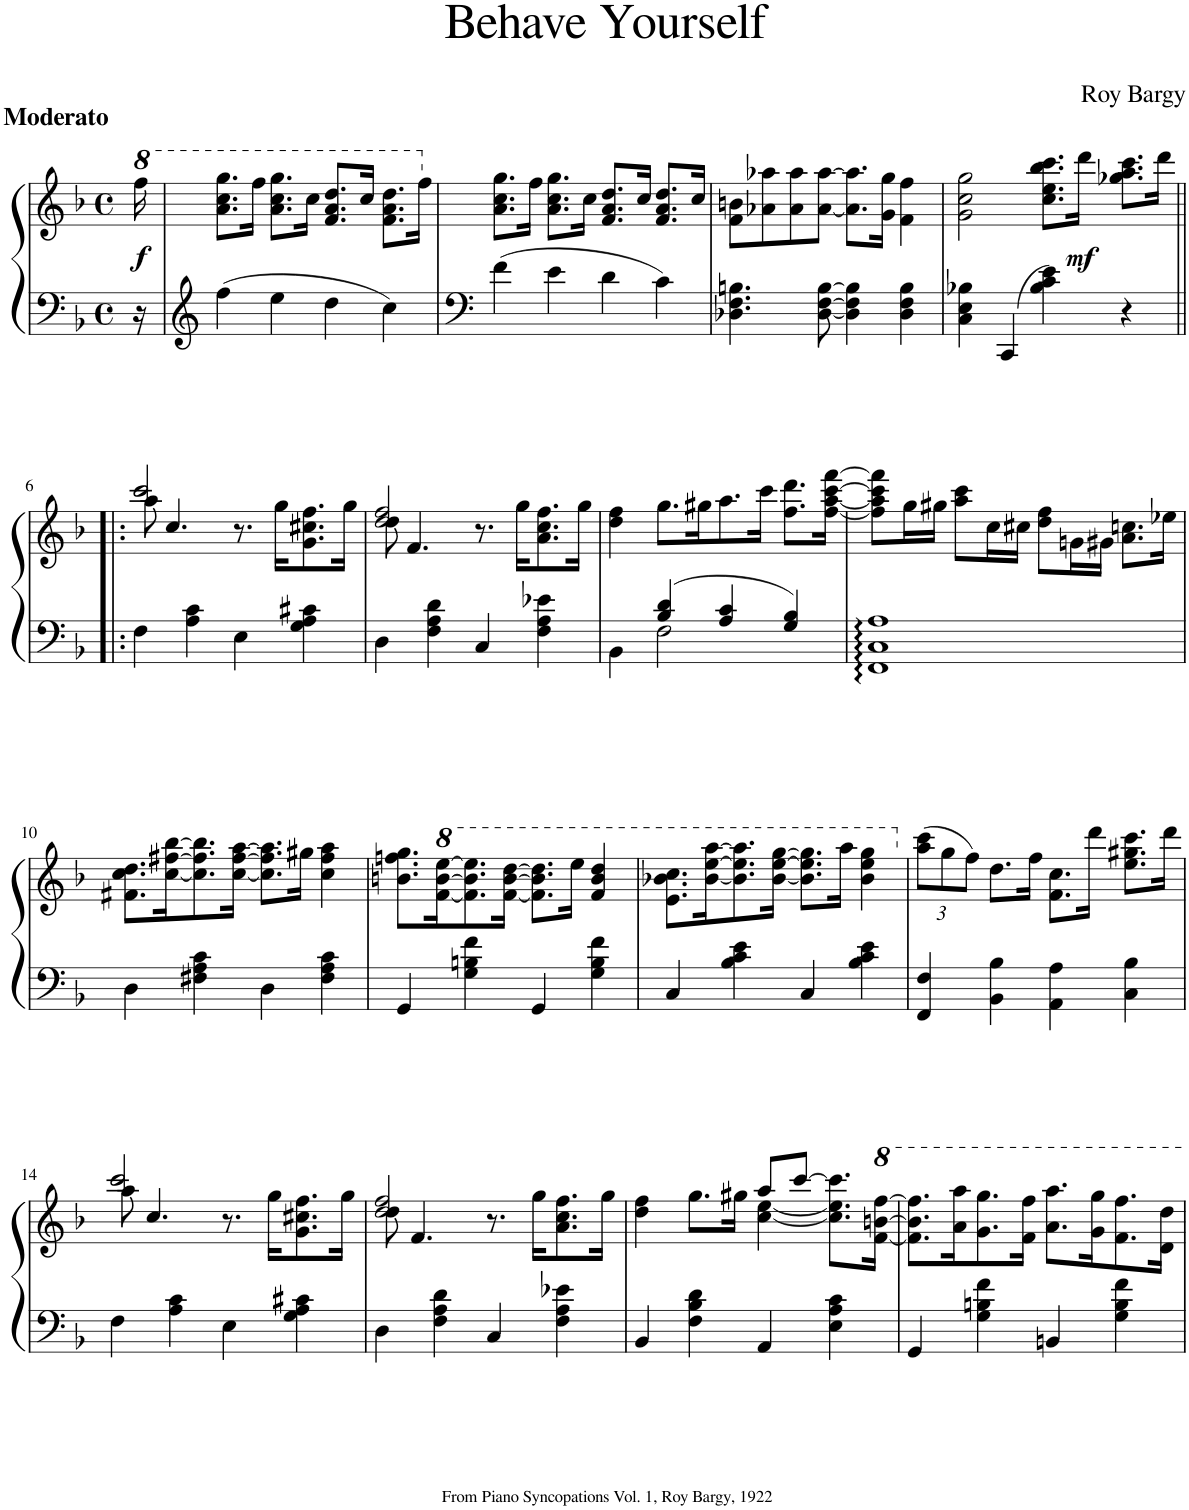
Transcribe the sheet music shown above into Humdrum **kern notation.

**kern	**kern	**dynam
*part1	*part1	*part1
*staff2	*staff1	*staff1/2
*I"Piano	*	*
*I'Pno.	*	*
*clefF4	*clefG2	*
*k[b-]	*k[b-]	*
*M4/4	*M4/4	*
*met(c)	*met(c)	*
*	*8va	*
=1	=1	=1
!	!LO:TX:a:B:t=Moderato	!
!	!	!LO:DY:b
16r	16fff\	f
=2	=2	=2
4ff\	8.aa\ 8.ccc\ 8.ggg\L	.
.	16fff\Jk	.
4ee\	8.aa\ 8.ccc\ 8.ggg\L	.
.	16ccc\Jk	.
4dd\	8.ff/ 8.aa/ 8.ddd/L	.
.	16ccc/Jk	.
4cc\	8.ff\ 8.aa\ 8.ddd\L	.
*	*X8va	*
.	16ff\Jk	.
=3	=3	=3
4f\	8.a\ 8.cc\ 8.gg\L	.
.	16ff\Jk	.
4e\	8.a\ 8.cc\ 8.gg\L	.
.	16cc\Jk	.
4d\	8.f/ 8.a/ 8.dd/L	.
.	16cc/Jk	.
4c\	8.f/ 8.a/ 8.dd/L	.
.	16cc/Jk	.
=4	=4	=4
4.D-X\ 4.F\ 4.Bn\	8f\ 8bn\L	.
.	8a-X\ 8aa-X\	.
.	8a-\ 8aa-\	.
[8D-\ [8F\ [8B\	[8a-\ [8aa-\J	.
4D-\] 4F\] 4B\]	8.a-\] 8.aa-\]L	.
.	16g\ 16gg\Jk	.
4D-\ 4F\ 4B\	4f\ 4ff\	.
=5	=5	=5
4C\ 4E\ 4B-X\	2g\ 2cc\ 2gg\	.
4CC/	.	.
4B-\ 4c\ 4e\	8.cc\ 8.ee\ 8.bb-\ 8.ccc\L	.
!	!	!LO:DY:b
.	16ddd\Jk	mf
4r	8.gg-X\ 8.aa\ 8.ccc\L	.
.	16ddd\Jk	.
!!LO:LB:g=z
=6!|:	=6!|:	=6!|:
*	*^	*
4F\	8aa\	2aa/ 2ccc/	.
.	4.cc/	.	.
4A\ 4c\	.	.	.
4E\	8.r	2ryy	.
.	16gg\KL	.	.
4G\ 4A\ 4c#X\	8.g\ 8.cc#X\ 8.ff\	.	.
.	16gg\Jk	.	.
=7	=7	=7	=7
4D\	8dd\	2dd/ 2ff/	.
.	4.f/	.	.
4F\ 4A\ 4d\	.	.	.
4C/	8.r	2ryy	.
.	16gg\KL	.	.
4F\ 4A\ 4e-X\	8.a\ 8.cc\ 8.ff\	.	.
.	16gg\Jk	.	.
*	*v	*v	*
=8	=8	=8
*^	*	*
4ryy	4BB-\	4dd\ 4ff\	.
4B-/ 4d/	2.F\	8.gg\L	.
.	.	16gg#X\K	.
4A/ 4c/	.	8.aa\	.
.	.	16ccc\Jk	.
4G/ 4B-/	.	8.ff\ 8.ddd\L	.
.	.	[16ff\ [16aa\ [16ccc\ [16fff\Jk	.
*v	*v	*	*
=9	=9	=9
1FF 1C 1A	8ff\] 8aa\] 8ccc\] 8fff\]L	.
.	16gg\L	.
.	16gg#X\JJ	.
.	8aa\ 8ccc\L	.
.	16cc\L	.
.	16cc#X\JJ	.
.	8dd\ 8ff\L	.
.	16gn\L	.
.	16g#X\JJ	.
.	8.a\ 8.ccn\L	.
.	16ee-X\Jk	.
!!LO:LB:g=z
=10	=10	=10
4D\	8.f#X\ 8.cc\ 8.dd\L	.
.	[16cc\ [16ff#X\ [16bb-\K	.
4F#X\ 4A\ 4c\	8.cc\] 8.ff#\] 8.bb-\]	.
.	[16cc\ [16ff#\ [16aa\Jk	.
4D\	8.cc\] 8.ff#\] 8.aa\]L	.
.	16gg#X\Jk	.
4F#\ 4A\ 4c\	4cc\ 4ff#\ 4aa\	.
=11	=11	=11
4GG/	8.bn\ 8.ffn\ 8.gg\L	.
*	*8va	*
.	[16ff\ [16bb\ [16eee\K	.
4G\ 4Bn\ 4f\	8.ff\] 8.bb\] 8.eee\]	.
.	[16ff\ [16bb\ [16ddd\Jk	.
4GG/	8.ff\] 8.bb\] 8.ddd\]L	.
.	16eee\Jk	.
4G\ 4B\ 4f\	4ff/ 4bb/ 4ddd/	.
=12	=12	=12
4C/	8.ee\ 8.bb-X\ 8.ccc\L	.
.	[16bb-\ [16eee\ [16aaa\K	.
4B-\ 4c\ 4e\	8.bb-\] 8.eee\] 8.aaa\]	.
.	[16bb-\ [16eee\ [16ggg\Jk	.
4C/	8.bb-\] 8.eee\] 8.ggg\]L	.
.	16aaa\Jk	.
4B-\ 4c\ 4e\	4bb-\ 4eee\ 4ggg\	.
=13	=13	=13
*	*X8va	*
*	*Xbrackettup	*
4FF/ 4F/	(12aa\ 12ccc\L	.
.	12gg\	.
.	12ff\J)	.
4BB-\ 4B-\	8.dd\L	.
.	16ff\Jk	.
4AA\ 4A\	8.f\ 8.cc\L	.
.	16ddd\Jk	.
4C\ 4B-\	8.ee\ 8.gg#X\ 8.ccc\L	.
.	16ddd\Jk	.
!!LO:LB:g=z
=14	=14	=14
*	*^	*
4F\	8aa\	2aa/ 2ccc/	.
.	4.cc/	.	.
4A\ 4c\	.	.	.
4E\	8.r	2ryy	.
.	16gg\KL	.	.
4G\ 4A\ 4c#X\	8.g\ 8.cc#X\ 8.ff\	.	.
.	16gg\Jk	.	.
=15	=15	=15	=15
4D\	8dd\	2dd/ 2ff/	.
.	4.f/	.	.
4F\ 4A\ 4d\	.	.	.
4C/	8.r	2ryy	.
.	16gg\KL	.	.
4F\ 4A\ 4e-X\	8.a\ 8.cc\ 8.ff\	.	.
.	16gg\Jk	.	.
=16	=16	=16	=16
4BB-/	4dd\ 4ff\	2ryy	.
4F\ 4B-\ 4d\	8.gg\L	.	.
.	16gg#X\Jk	.	.
4AA/	[4cc\ [4ee\	8aa/L	.
.	.	[8ccc/J	.
4E\ 4A\ 4c\	8.cc\] 8.ee\] 8.ccc\]L	4ryy	.
.	[16ff\ [16bbn\ [16fff\Jk	.	.
*	*v	*v	*
=17	=17	=17
4GG/	8.ff\] 8.bb\] 8.fff\]L	.
.	16aa\ 16aaa\K	.
4G\ 4Bn\ 4f\	8.gg\ 8.ggg\	.
.	16ff\ 16fff\Jk	.
4BBn/	8.aa\ 8.aaa\L	.
.	16gg\ 16ggg\K	.
4G\ 4B\ 4f\	8.ff\ 8.fff\	.
.	16dd\ 16ddd\Jk	.
=	=	=
*-	*-	*-
